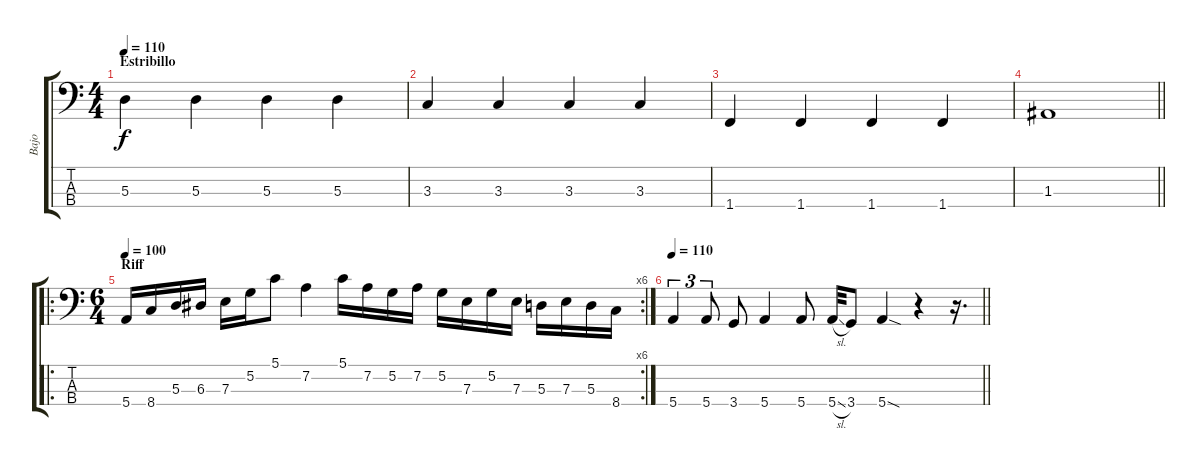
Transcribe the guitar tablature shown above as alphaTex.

\track ("Bajo" "Bajo") {instrument electricbasspick}
\staff {score tabs}
\tuning (G2 D2 A1 E1) {hide}
\ts (4 4)
\section ("" "Estribillo")
\tempo 110
\clef f4
\ks c
5.3.4{dy f} 5.3.4 5.3.4 5.3.4 |
3.3.4 3.3.4 3.3.4 3.3.4 |
1.4.4 1.4.4 1.4.4 1.4.4 |
\barLineRight lightlight
1.3.1 |
\ro
\rc 6
\ts (6 4)
\section ("" "Riff")
\tempo 100
5.4.16 8.4.16 5.3.16 6.3.16 7.3.16 5.2.16 5.1.8 7.2.4 5.1.16 7.2.16 5.2.16 7.2.16 5.2.16 7.3.16 5.2.16 7.3.16 5.3.16 7.3.16 5.3.16 8.4.16 |
\tempo 110
\barLineRight lightlight
5.4.4{tu (3 2)} 5.4.8{tu (3 2)} 3.4.8 5.4.4 5.4.8 5.4{sl}.32 3.4.8 5.4{sod}.4 r.4 r.16{d}
